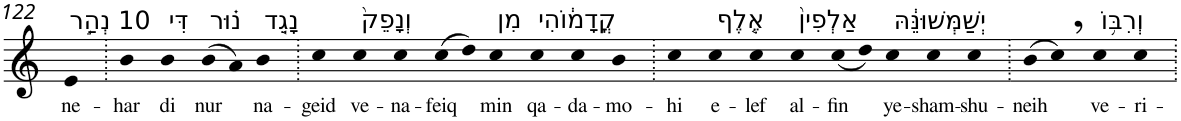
**kern	**text
*part1	*part1
*staff1	*staff1
*I"Piano	*
*I'Pno	*
!!LO:PB:g=z
*clefG2	*
*k[]	*
=122	=122
!LO:TX:a:t=10 נְהַ֣ר	!
!	!LO:LY:b
4e	ne-
=123.	=123.
!	!LO:LY:b
4b	-har
!LO:TX:a:t=דִּי	!
!	!LO:LY:b
4b	di
!LO:TX:a:t=נ֗וּר	!
!	!LO:LY:b
(>8b	nur
8a)	.
!LO:TX:a:t=נָגֵ֤ד	!
!	!LO:LY:b
4b	na-
=124.	=124.
!	!LO:LY:b
4cc	-geid
!LO:TX:a:t=וְנָפֵק֙	!
!	!LO:LY:b
4cc	ve-
!	!LO:LY:b
4cc	-na-
!	!LO:LY:b
(>8cc	-feiq
8dd)	.
!LO:TX:a:t=מִן	!
!	!LO:LY:b
4cc	min
!LO:TX:a:t=קֳדָמ֔וֹהִי	!
!	!LO:LY:b
4cc	qa-
!	!LO:LY:b
4cc	-da-
!	!LO:LY:b
4b	-mo-
=125.	=125.
!	!LO:LY:b
4cc	-hi
!LO:TX:a:t=אֶ֤לֶף	!
!	!LO:LY:b
4cc	e-
!	!LO:LY:b
4cc	-lef
!LO:TX:a:t=אַלְפִין֙	!
!	!LO:LY:b
4cc	al-
!	!LO:LY:b
(<8cc	-fin
8dd)	.
!LO:TX:a:t=יְשַׁמְּשׁוּנֵּ֔הּ	!
!	!LO:LY:b
4cc	ye-
!	!LO:LY:b
4cc	-sham-
!	!LO:LY:b
4cc	-shu-
=126.	=126.
!	!LO:LY:b
(>8b	-neih
8cc,)	.
!LO:TX:a:t=וְרִבּ֥וֹ	!
!	!LO:LY:b
4cc	ve-
!	!LO:LY:b
4cc	-ri-
=.	=.
*-	*-
